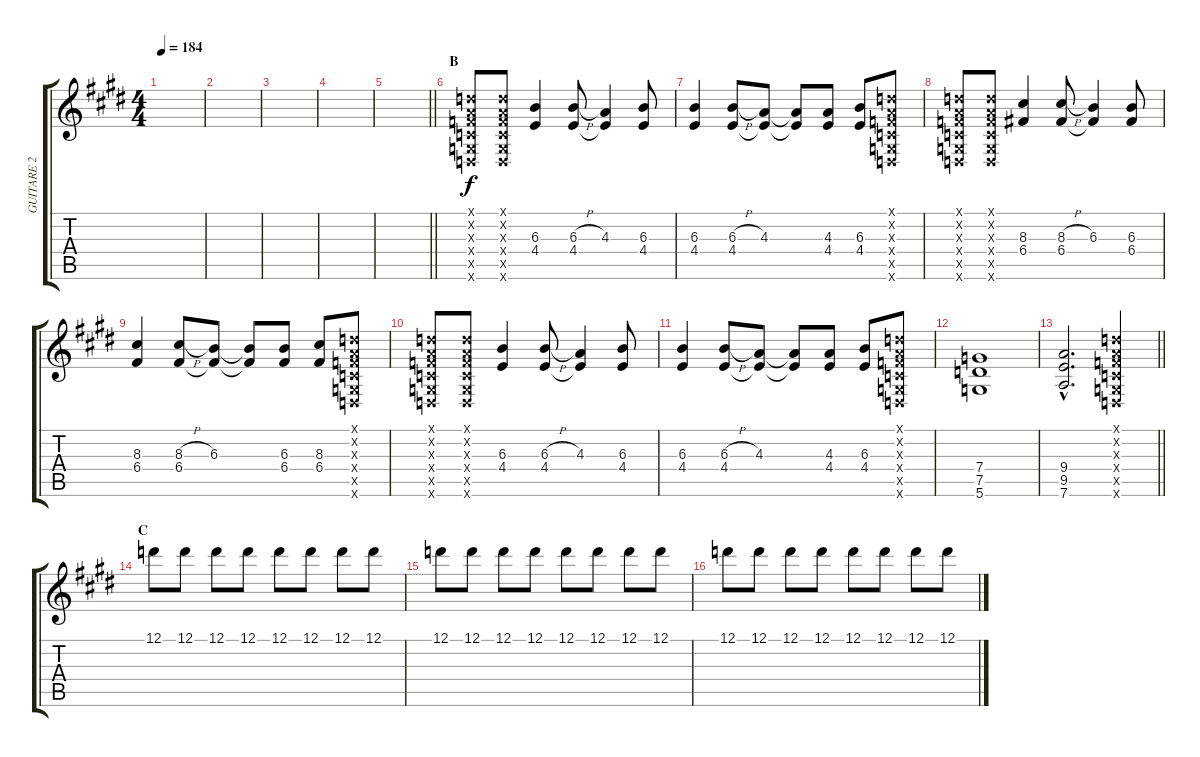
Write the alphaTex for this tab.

\track ("GUITARE 2" "GUITARE 2") {instrument distortionguitar}
\staff {score tabs}
\tuning (D4 A3 F3 C3 G2 D2) {hide}
\ts (4 4)
\tempo 184
\clef g2
\ks e
|
|
|
|
\barLineRight lightlight
|
\section ("" "B ")
(0.1{x} 0.2{x} 0.3{x} 0.4{x} 0.5{x} 0.6{x}).8{volume 10 instrument overdrivenguitar} (0.1{x} 0.2{x} 0.3{x} 0.4{x} 0.5{x} 0.6{x}).8 (6.3 4.4).4 (6.3{h} 4.4).8 (4.3 4.4{t}).4 (6.3 4.4).8 |
(6.3 4.4).4 (6.3{h} 4.4).8 (4.3 4.4{t}).8 (4.3{t} 4.4{t}).8 (4.3 4.4).8 (6.3 4.4).8 (0.1{x} 0.2{x} 0.3{x} 0.4{x} 0.5{x} 0.6{x}).8 |
(0.1{x} 0.2{x} 0.3{x} 0.4{x} 0.5{x} 0.6{x}).8 (0.1{x} 0.2{x} 0.3{x} 0.4{x} 0.5{x} 0.6{x}).8 (8.3 6.4).4 (8.3{h} 6.4).8 (6.3 6.4{t}).4 (6.3 6.4).8 |
(8.3 6.4).4 (8.3{h} 6.4).8 (6.3 6.4{t}).8 (6.3{t} 6.4{t}).8 (6.3 6.4).8 (8.3 6.4).8 (0.1{x} 0.2{x} 0.3{x} 0.4{x} 0.5{x} 0.6{x}).8 |
(0.1{x} 0.2{x} 0.3{x} 0.4{x} 0.5{x} 0.6{x}).8 (0.1{x} 0.2{x} 0.3{x} 0.4{x} 0.5{x} 0.6{x}).8 (6.3 4.4).4 (6.3{h} 4.4).8 (4.3 4.4{t}).4 (6.3 4.4).8 |
(6.3 4.4).4 (6.3{h} 4.4).8 (4.3 4.4{t}).8 (4.3{t} 4.4{t}).8 (4.3 4.4).8 (6.3 4.4).8 (0.1{x} 0.2{x} 0.3{x} 0.4{x} 0.5{x} 0.6{x}).8 |
(7.4 7.5 5.6).1 |
\barLineRight lightlight
(9.4{hac} 9.5{hac} 7.6{hac}).2{d} (0.1{x} 0.2{x} 0.3{x} 0.4{x} 0.5{x} 0.6{x}).4 |
\section ("" "C ")
12.1.8{volume 9} 12.1.8 12.1.8 12.1.8 12.1.8 12.1.8 12.1.8 12.1.8 |
12.1.8 12.1.8 12.1.8 12.1.8 12.1.8 12.1.8 12.1.8 12.1.8 |
12.1.8 12.1.8 12.1.8 12.1.8 12.1.8 12.1.8 12.1.8 12.1.8
